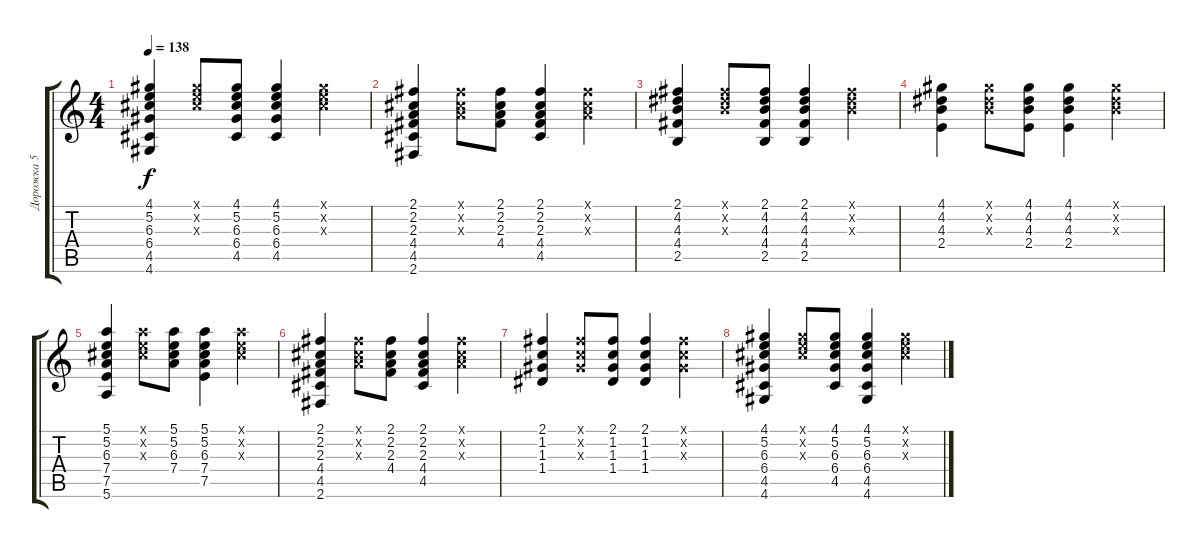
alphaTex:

\track ("Дорожка 5" "Дорожка 5") {instrument acousticguitarsteel}
\staff {score tabs}
\tuning (E4 B3 G3 D3 A2 E2) {hide}
\ts (4 4)
\tempo 138
\clef g2
\ks c
(4.1 5.2 6.3 6.4 4.5 4.6).4{dy f} (4.1{x} 5.2{x} 6.3{x}).8 (4.1 5.2 6.3 6.4 4.5).8 (4.1 5.2 6.3 6.4 4.5).4 (4.1{x} 5.2{x} 6.3{x}).4 |
(2.1 2.2 2.3 4.4 4.5 2.6).4 (2.1{x} 2.2{x} 2.3{x}).8 (2.1 2.2 2.3 4.4).8 (2.1 2.2 2.3 4.4 4.5).4 (2.1{x} 2.2{x} 2.3{x}).4 |
(2.1 4.2 4.3 4.4 2.5).4 (2.1{x} 4.2{x} 4.3{x}).8 (2.1 4.2 4.3 4.4 2.5).8 (2.1 4.2 4.3 4.4 2.5).4 (2.1{x} 4.2{x} 4.3{x}).4 |
(4.1 4.2 4.3 2.4).4 (4.1{x} 4.2{x} 4.3{x}).8 (4.1 4.2 4.3 2.4).8 (4.1 4.2 4.3 2.4).4 (4.1{x} 4.2{x} 4.3{x}).4 |
(5.1 5.2 6.3 7.4 7.5 5.6).4 (5.1{x} 5.2{x} 6.3{x}).8 (5.1 5.2 6.3 7.4).8 (5.1 5.2 6.3 7.4 7.5).4 (5.1{x} 5.2{x} 6.3{x}).4 |
(2.1 2.2 2.3 4.4 4.5 2.6).4 (2.1{x} 2.2{x} 2.3{x}).8 (2.1 2.2 2.3 4.4).8 (2.1 2.2 2.3 4.4 4.5).4 (2.1{x} 2.2{x} 2.3{x}).4 |
(2.1 1.2 1.3 1.4).4 (2.1{x} 1.2{x} 1.3{x}).8 (2.1 1.2 1.3 1.4).8 (2.1 1.2 1.3 1.4).4 (2.1{x} 1.2{x} 1.3{x}).4 |
(4.1 5.2 6.3 6.4 4.5 4.6).4 (4.1{x} 5.2{x} 6.3{x}).8 (4.1 5.2 6.3 6.4 4.5).8 (4.1 5.2 6.3 6.4 4.5 4.6).4 (4.1{x} 5.2{x} 6.3{x}).4
